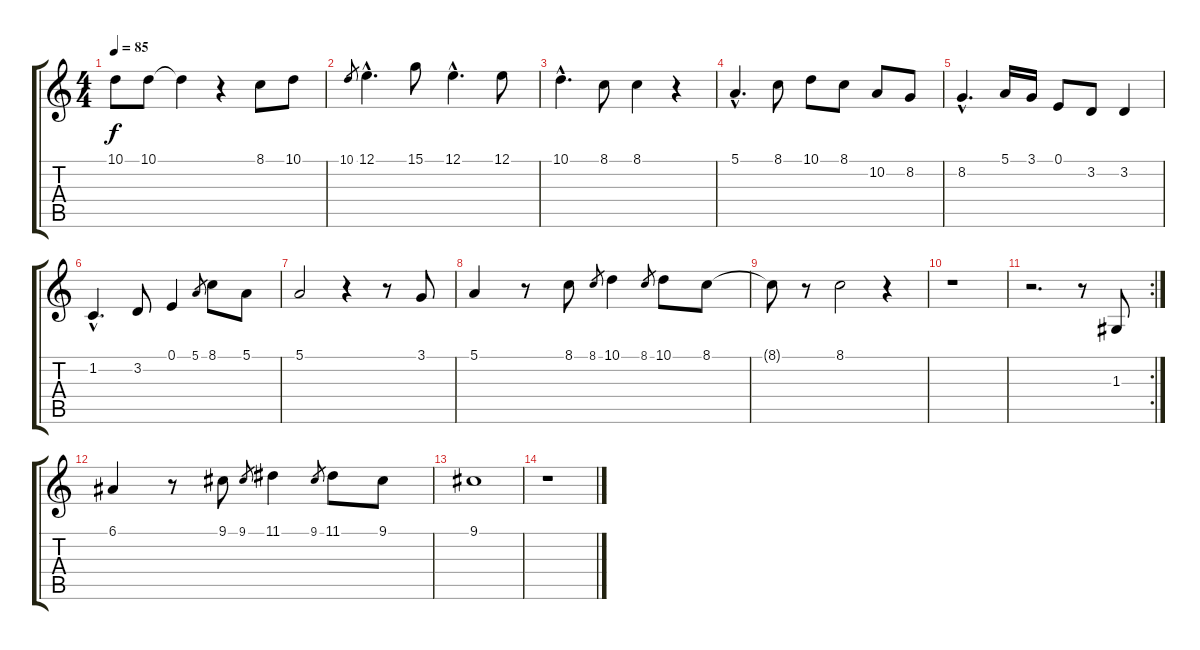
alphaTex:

\track "" {instrument flute}
\staff {score tabs}
\tuning (E4 B3 G3 D3 A2 E2) {hide}
\ts (4 4)
\tempo 85
\clef g2
\ks c
10.1.8{dy f} 10.1.8{txt ""} 10.1{t}.4 r.4 8.1.8{txt ""} 10.1.8{txt ""} |
10.1.8{gr} 12.1{hac}.4{d txt ""} 15.1.8{txt ""} 12.1{hac}.4{d txt ""} 12.1.8{txt ""} |
10.1{hac}.4{d txt ""} 8.1.8{txt ""} 8.1.4{txt ""} r.4 |
5.1{hac}.4{d txt ""} 8.1.8{txt ""} 10.1.8{txt ""} 8.1.8{txt ""} 10.2.8{txt ""} 8.2.8{txt ""} |
8.2{hac}.4{d txt ""} 5.1.16{txt ""} 3.1.16{txt ""} 0.1.8{txt ""} 3.2.8 3.2.4{txt ""} |
1.2{hac}.4{d txt ""} 3.2.8{txt ""} 0.1.4{txt ""} 5.1.8{gr} 8.1.8{txt ""} 5.1.8 |
5.1.2{txt ""} r.4 r.8 3.1.8{txt ""} |
5.1.4{txt ""} r.8 8.1.8{txt ""} 8.1.8{gr} 10.1.4{txt ""} 8.1.8{gr} 10.1.8{txt ""} 8.1.8{txt ""} |
8.1{t}.8 r.8 8.1.2{txt ""} r.4 |
r.1 |
\rc 2
r.2{d} r.8 1.3.8{txt ""} |
6.1.4{txt ""} r.8 9.1.8{txt ""} 9.1.8{gr} 11.1.4{txt ""} 9.1.8{gr} 11.1.8{txt ""} 9.1.8{txt ""} |
9.1.1{txt ""} |
r.1
